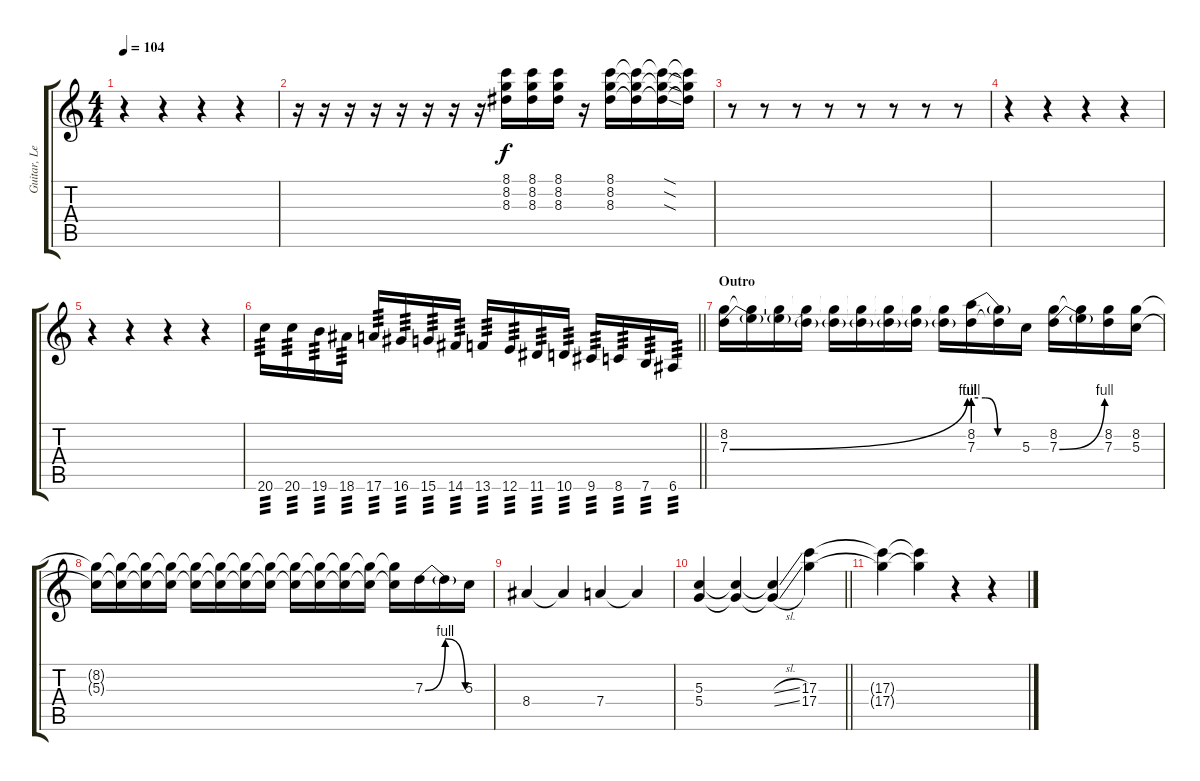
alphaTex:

\track ("Guitar, Lead" "Guitar, Le") {instrument distortionguitar}
\staff {score tabs}
\tuning (E4 B3 G3 D3 A2 E2) {hide}
\ts (4 4)
\tempo 104
\clef g2
\ks c
r.4{dy f} r.4 r.4 r.4 |
r.16 r.16 r.16 r.16 r.16 r.16 r.16 r.16 (8.1 8.2 8.3).16 (8.1 8.2 8.3).16 (8.1 8.2 8.3).16 r.16 (8.1 8.2 8.3).16 (8.1{t} 8.2{t} 8.3{t}).16 (8.1{sod t} 8.2{sod t} 8.3{sod t}).16 (8.1{t} 8.2{t} 8.3{t}).16 |
r.8 r.8 r.8 r.8 r.8 r.8 r.8 r.8 |
r.4 r.4 r.4 r.4 |
r.4 r.4 r.4 r.4 |
\barLineRight lightlight
20.6.16{tp 3} 20.6.16{tp 3} 19.6.16{tp 3} 18.6.16{tp 3} 17.6.16{tp 3} 16.6.16{tp 3} 15.6.16{tp 3} 14.6.16{tp 3} 13.6.16{tp 3} 12.6.16{tp 3} 11.6.16{tp 3} 10.6.16{tp 3} 9.6.16{tp 3} 8.6.16{tp 3} 7.6.16{tp 3} 6.6.16{tp 3} |
\section ("" "Outro")
(8.2 7.3{be (bend 0 0 60 4)}).16 (8.2{t} 7.3{t}).16 (8.2{t} 7.3{t}).16 (8.2{t} 7.3{t}).16 (8.2{t} 7.3{t}).16 (8.2{t} 7.3{t}).16 (8.2{t} 7.3{t}).16 (8.2{t} 7.3{t}).16 (8.2{t} 7.3{t}).16 (8.2{be (custom 0 4 15 4 30 0 60 0)} 7.3).16 (8.2{t} 7.3{t}).16 5.3.16 (8.2 7.3{be (bend 0 0 60 4)}).16 (8.2{t} 7.3{t}).16 (8.2 7.3).16 (8.2 5.3).16 |
(8.2{t} 5.3{t}).16 (8.2{t} 5.3{t}).16 (8.2{t} 5.3{t}).16 (8.2{t} 5.3{t}).16 (8.2{t} 5.3{t}).16 (8.2{t} 5.3{t}).16 (8.2{t} 5.3{t}).16 (8.2{t} 5.3{t}).16 (8.2{t} 5.3{t}).16 (8.2{t} 5.3{t}).16 (8.2{t} 5.3{t}).16 (8.2{t} 5.3{t}).16 (8.2{t} 5.3{t}).16 7.3{be (bendrelease 0 0 15 4 15 4 60 0)}.16 7.3{t}.16 5.3.16 |
8.4.4 8.4{t}.4 7.4.4 7.4{t}.4 |
\barLineRight lightlight
(5.3 5.4).4 (5.3{t} 5.4{t}).4 (5.3{sl t} 5.4{sl t}).4 (17.3 17.4).4 |
(17.3{t} 17.4{t}).4 (17.3{t} 17.4{t}).4 r.4 r.4
